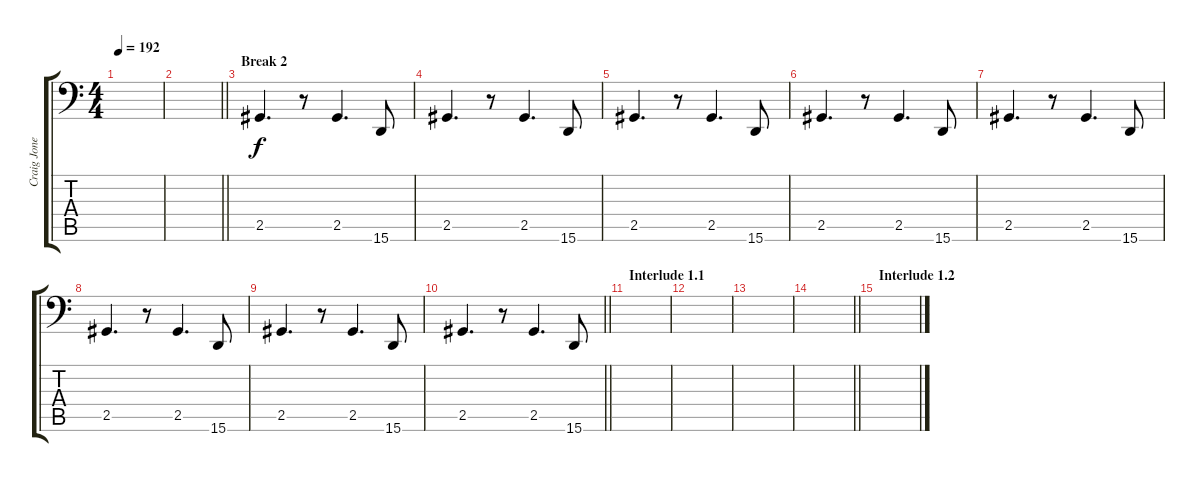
\track ("Craig Jones" "Craig Jone") {instrument lead2sawtooth}
\staff {score tabs}
\tuning (Db6 Ab3 E3 B2 Gb2 B0) {hide}
\ts (4 4)
\tempo 192
\clef f4
\ks c
|
\barLineRight lightlight
|
\section ("" "Break 2")
2.5.4{d volume 13 instrument lead2sawtooth} r.8 2.5.4{d} 15.6.8 |
2.5.4{d} r.8 2.5.4{d} 15.6.8 |
2.5.4{d} r.8 2.5.4{d} 15.6.8 |
2.5.4{d} r.8 2.5.4{d} 15.6.8 |
2.5.4{d} r.8 2.5.4{d} 15.6.8 |
2.5.4{d} r.8 2.5.4{d} 15.6.8 |
2.5.4{d} r.8 2.5.4{d} 15.6.8 |
\barLineRight lightlight
2.5.4{d} r.8 2.5.4{d} 15.6.8 |
\section ("" "Interlude 1.1")
|
|
|
\barLineRight lightlight
|
\section ("" "Interlude 1.2")
